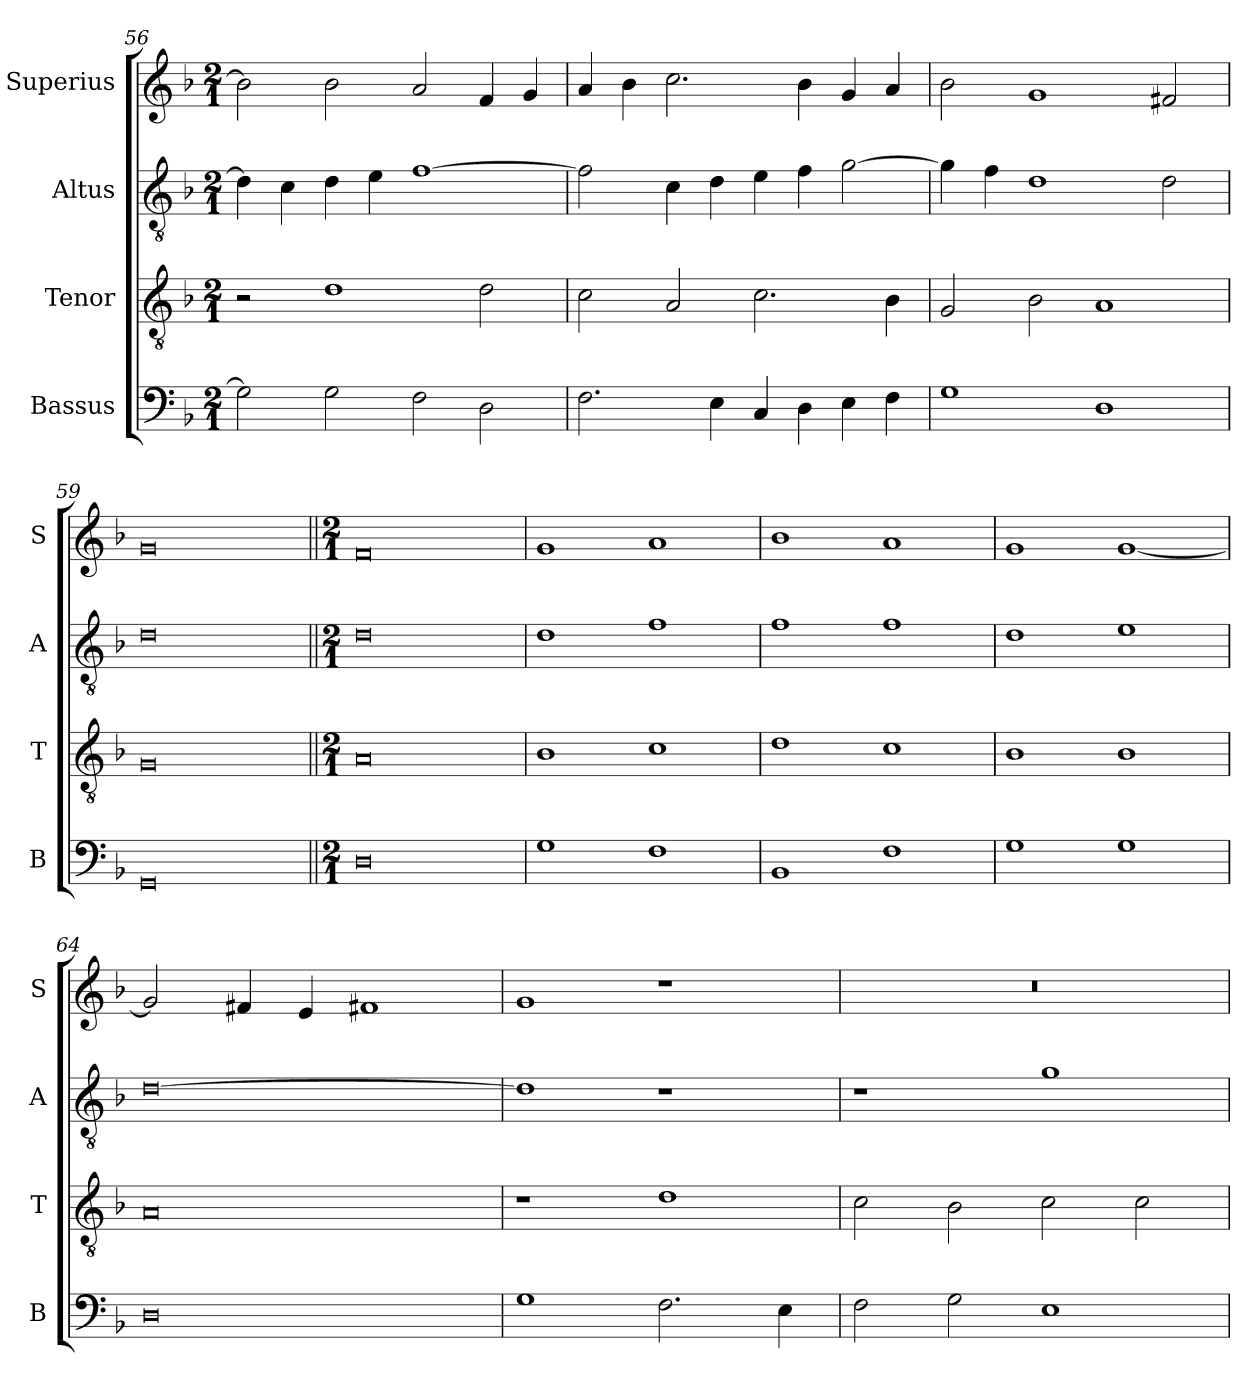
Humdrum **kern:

**kern	**kern	**kern	**kern
*part4	*part3	*part2	*part1
*staff4	*staff3	*staff2	*staff1
*I"Bassus	*I"Tenor	*I"Altus	*I"Superius
*I'B	*I'T	*I'A	*I'S
*clefF4	*clefGv2	*clefGv2	*clefG2
*k[b-]	*k[b-]	*k[b-]	*k[b-]
*M2/1	*M2/1	*M2/1	*M2/1
=56	=56	=56	=56
2G\]	2r	4d\]	2b-\]
.	.	4c\	.
2G\	1d	4d\	2b-\
.	.	4e\	.
2F\	.	[1f	2a/
2D\	2d\	.	4f/
.	.	.	4g/
=57	=57	=57	=57
2.F\	2c\	2f\]	4a/
.	.	.	4b-\
.	2A/	4c\	2.cc\
4E\	.	4d\	.
4C/	2.c\	4e\	.
4D\	.	4f\	4b-\
4E\	.	[2g\	4g/
4F\	4B-\	.	4a/
=58	=58	=58	=58
1G	2G/	4g\]	2b-\
.	.	4f\	.
.	2B-\	1d	1g
1D	1A	.	.
.	.	2d\	2f#X/
=59	=59	=59	=59
0GG	0G	0d	0g
!!LO:LB:g=z
=60||	=60||	=60||	=60||
*M2/1	*M2/1	*M2/1	*M2/1
0D	0A	0d	0f
=61	=61	=61	=61
1G	1B-	1d	1g
1F	1c	1f	1a
=62	=62	=62	=62
1BB-	1d	1f	1b-
1F	1c	1f	1a
=63	=63	=63	=63
1G	1B-	1d	1g
1G	1B-	1e	[1g
=64	=64	=64	=64
0D	0A	[0d	2g/]
.	.	.	4f#X/
.	.	.	4e/
.	.	.	1f#X
=65	=65	=65	=65
1G	1r	1d]	1g
2.F\	1d	1r	1r
4E\	.	.	.
=66	=66	=66	=66
2F\	2c\	1r	0r
2G\	2B-\	.	.
1E	2c\	1g	.
.	2c\	.	.
=	=	=	=
*-	*-	*-	*-
